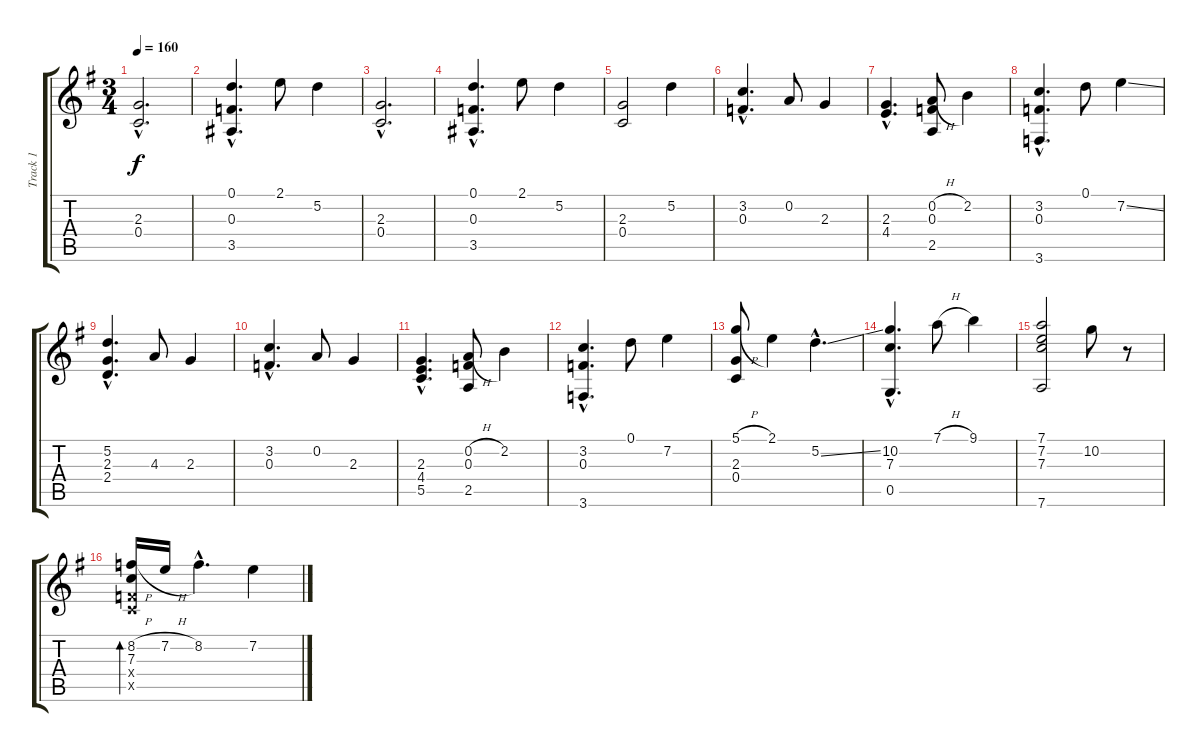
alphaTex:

\track ("Track 1" "Track 1") {instrument acousticguitarsteel}
\staff {score tabs}
\tuning (D4 A3 F3 C3 G2 D2) {hide}
\ts (3 4)
\tempo 160
\clef g2
\ks g
(2.3{hac} 0.4{hac}).2{d dy f} |
(0.1{hac} 0.3{hac} 3.5{hac}).4{d} 2.1.8 5.2.4 |
(2.3{hac} 0.4{hac}).2{d} |
(0.1{hac} 0.3{hac} 3.5{hac}).4{d} 2.1.8 5.2.4 |
(2.3 0.4).2 5.2.4 |
(3.2{hac} 0.3{hac}).4{d} 0.2.8 2.3.4 |
(2.3{hac} 4.4{hac}).4{d} (0.2{h} 0.3 2.5).8 2.2.4 |
(3.2{hac} 0.3{hac} 3.6{hac}).4{d} 0.1.8 7.2{ss}.4 |
(5.2{hac} 2.3{hac} 2.4{hac}).4{d} 4.3.8 2.3.4 |
(3.2{hac} 0.3{hac}).4{d} 0.2.8 2.3.4 |
(2.3{hac} 4.4{hac} 5.5{hac}).4{d} (0.2{h} 0.3 2.5).8 2.2.4 |
(3.2{hac} 0.3{hac} 3.6{hac}).4{d} 0.1.8 7.2.4 |
(5.1{h} 2.3 0.4).8 2.1.4 5.2{ss hac}.4{d} |
(10.2{hac} 7.3{hac} 0.5{hac}).4{d} 7.1{h}.8 9.1.4 |
(7.1 7.2 7.3 7.6).2 10.2.8 r.8 |
(8.2{h} 7.3 5.4{x} 5.5{x}).16{bd 240} 7.2{h}.16 8.2{hac}.4{d} 7.2.4
